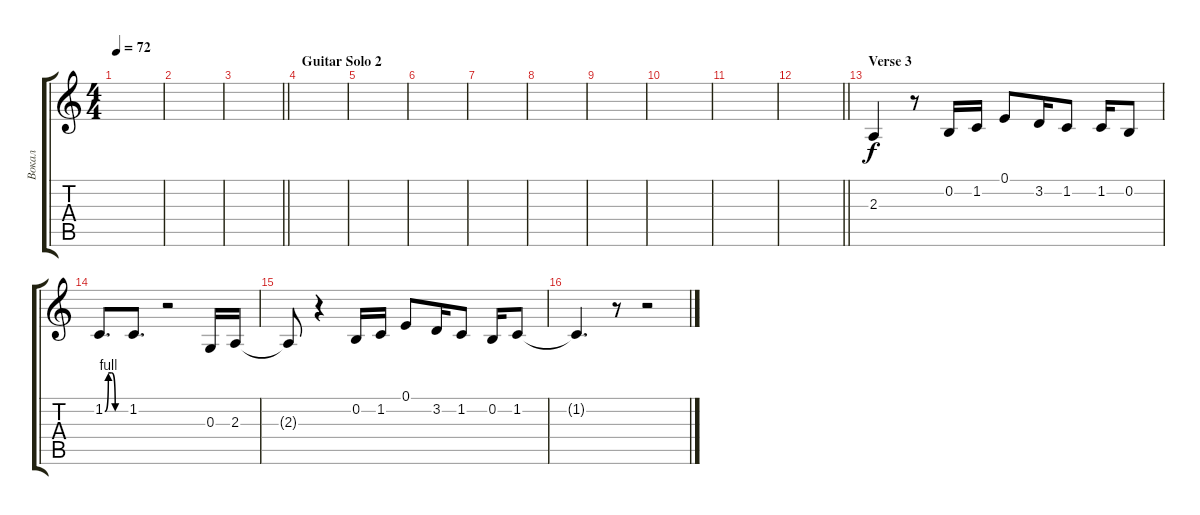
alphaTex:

\track ("Вокал" "Вокал") {instrument trumpet}
\staff {score tabs}
\tuning (E4 B3 G3 D3 A2 E2) {hide}
\ts (4 4)
\tempo 72
\clef g2
\ks c
|
|
\barLineRight lightlight
|
\section ("" "Guitar Solo 2")
|
|
|
|
|
|
|
|
\barLineRight lightlight
|
\section ("" "Verse 3")
2.3.4 r.8 0.2.16 1.2.16 0.1.8 3.2.16 1.2.8 1.2.16 0.2.8 |
1.2{be (custom 0 0 10 4 20 4 30 0 60 0)}.8{d} 1.2.8{d} r.2 0.3.16 2.3.16 |
2.3{t}.8 r.4 0.2.16 1.2.16 0.1.8 3.2.16 1.2.8 0.2.16 1.2.8 |
1.2{t}.4{d} r.8 r.2
